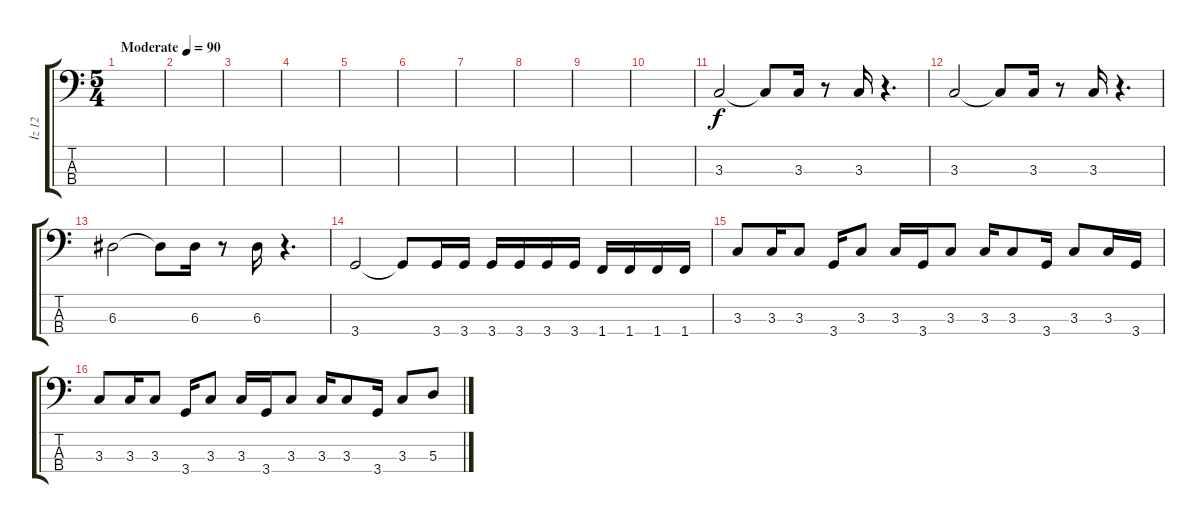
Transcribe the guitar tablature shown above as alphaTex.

\track ("İz 12" "İz 12") {instrument electricbassfinger}
\staff {score tabs}
\tuning (G2 D2 A1 E1) {hide}
\ts (5 4)
\tempo (90 "Moderate")
\clef f4
\ks c
|
|
|
|
|
|
|
|
|
|
3.3.2 3.3{t}.8 3.3.16 r.8 3.3.16 r.4{d} |
3.3.2 3.3{t}.8 3.3.16 r.8 3.3.16 r.4{d} |
6.3.2 6.3{t}.8 6.3.16 r.8 6.3.16 r.4{d} |
3.4.2 3.4{t}.8 3.4.16 3.4.16 3.4.16 3.4.16 3.4.16 3.4.16 1.4.16 1.4.16 1.4.16 1.4.16 |
3.3.8 3.3.16 3.3.8 3.4.16 3.3.8 3.3.16 3.4.16 3.3.8 3.3.16 3.3.8 3.4.16 3.3.8 3.3.16 3.4.16 |
3.3.8 3.3.16 3.3.8 3.4.16 3.3.8 3.3.16 3.4.16 3.3.8 3.3.16 3.3.8 3.4.16 3.3.8 5.3.8
